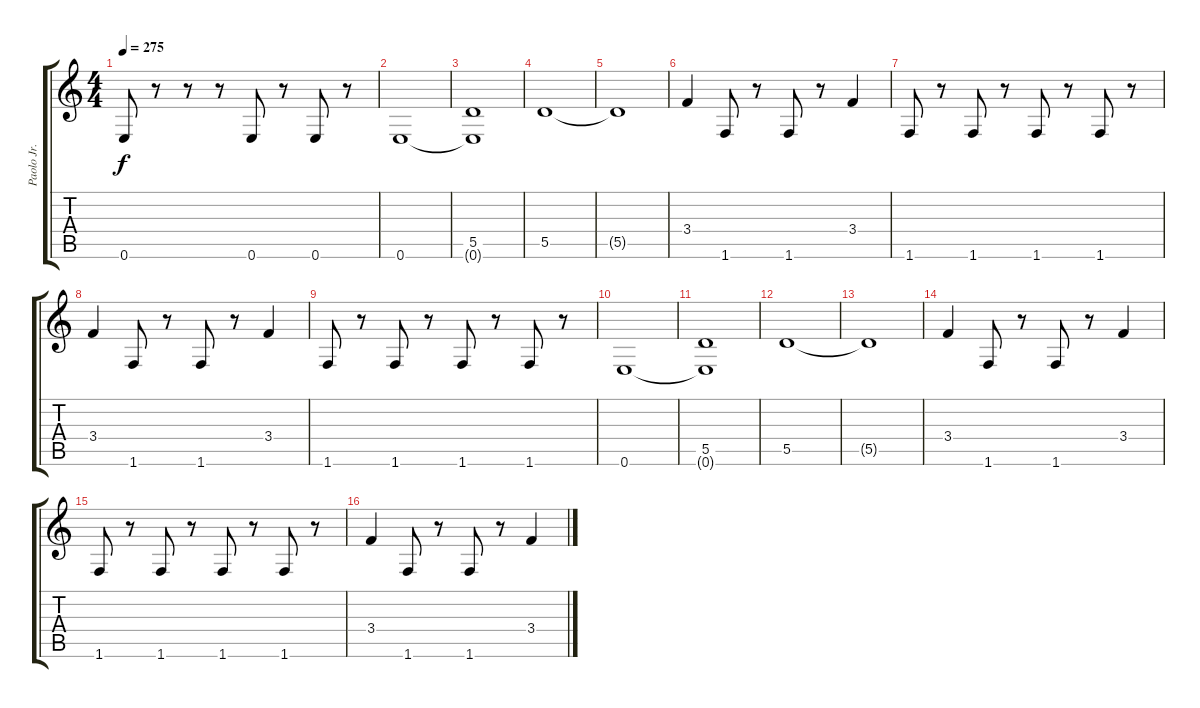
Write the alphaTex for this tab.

\track ("Paolo Jr." "Paolo Jr.") {instrument electricbassfinger}
\staff {score tabs}
\tuning (E4 B3 G3 D3 A2 E2) {hide}
\ts (4 4)
\tempo 275
\clef g2
\ks c
0.6.8{dy f} r.8 r.8 r.8 0.6.8 r.8 0.6.8 r.8 |
0.6.1 |
(5.5 0.6{t}).1 |
5.5.1 |
5.5{t}.1 |
3.4.4 1.6.8 r.8 1.6.8 r.8 3.4.4 |
1.6.8 r.8 1.6.8 r.8 1.6.8 r.8 1.6.8 r.8 |
3.4.4 1.6.8 r.8 1.6.8 r.8 3.4.4 |
1.6.8 r.8 1.6.8 r.8 1.6.8 r.8 1.6.8 r.8 |
0.6.1 |
(5.5 0.6{t}).1 |
5.5.1 |
5.5{t}.1 |
3.4.4 1.6.8 r.8 1.6.8 r.8 3.4.4 |
1.6.8 r.8 1.6.8 r.8 1.6.8 r.8 1.6.8 r.8 |
3.4.4 1.6.8 r.8 1.6.8 r.8 3.4.4
